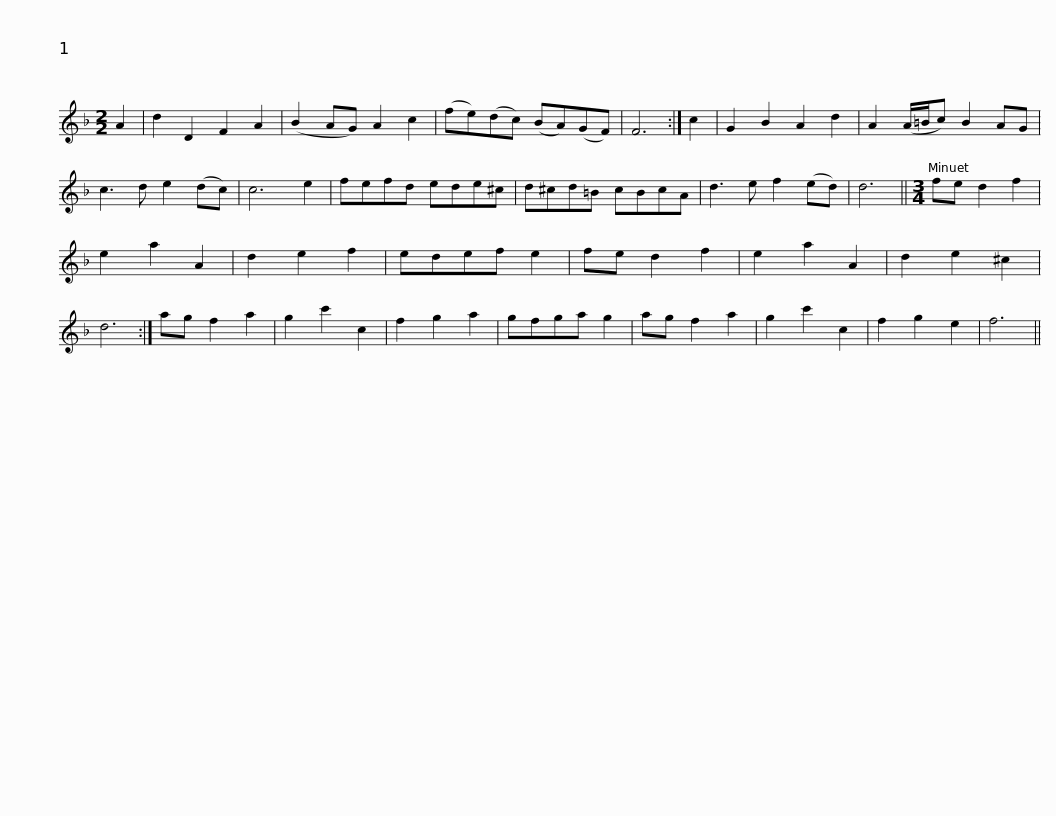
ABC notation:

X:1
L:1/8
M:2/2
I:linebreak $
K:Dmin
V:1 treble
V:1
 A2 | d2 D2 F2 A2 | (B2 AG) A2 c2 | (fe)(dc) (BA)(GF) | F6 :| %5
 c2 | G2 B2 A2 d2 | A2 (A/=B/c) B2 AG | c3 d e2 (dc) | c6 e2 |$ %10
 fefd ede^c | d^cd=B cBcA | d3 e f2 (ed) | d6 ||[M:3/4] fe d2 f2 | %15
 e2 a2 A2 | d2 e2 f2 | edef e2 |$ fe d2 f2 | e2 a2 A2 | %20
 d2 e2 ^c2 | d6 :| ag f2 a2 | g2 c'2 c2 | f2 g2 a2 | %25
 gfga g2 | ag f2 a2 | g2 c'2 c2 | f2 g2 e2 | f6 || %30
